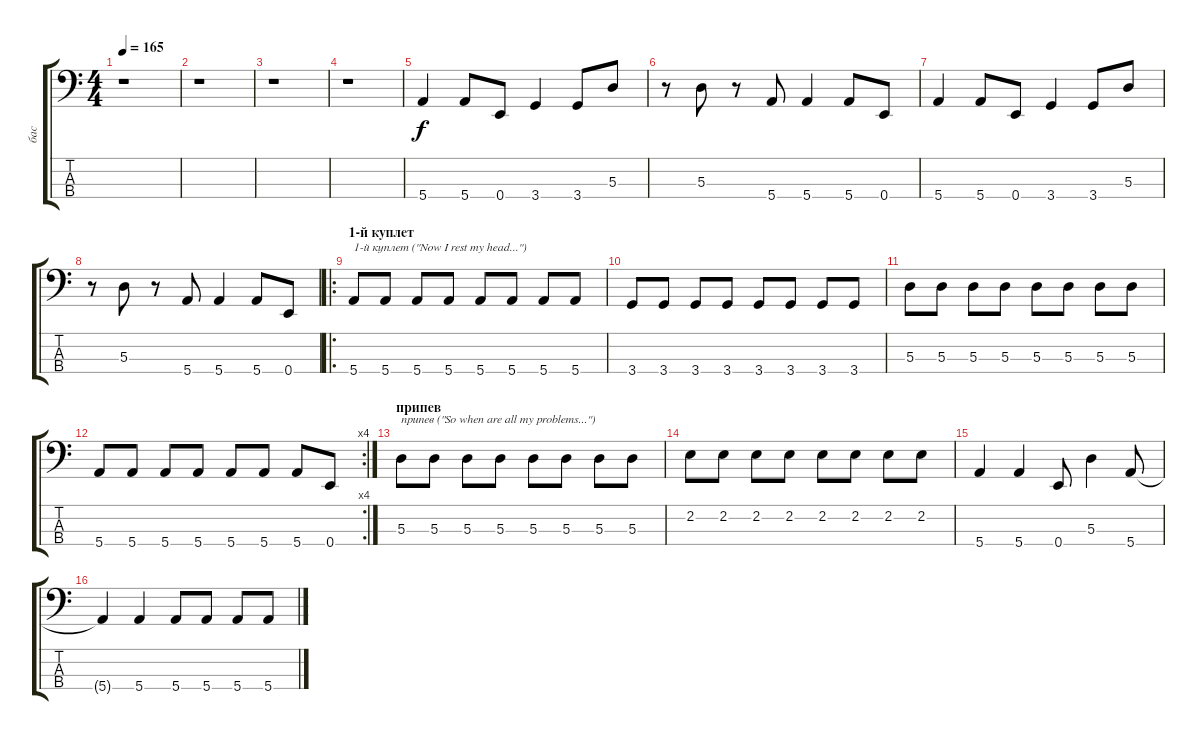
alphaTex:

\track ("бас" "бас") {instrument electricbasspick}
\staff {score tabs}
\tuning (G2 D2 A1 E1) {hide}
\ts (4 4)
\tempo 165
\clef f4
\ks c
r.1{dy f instrument electricbasspick} |
r.1 |
r.1 |
r.1 |
5.4.4 5.4.8 0.4.8 3.4.4 3.4.8 5.3.8 |
r.8 5.3.8 r.8 5.4.8 5.4.4 5.4.8 0.4.8 |
5.4.4 5.4.8 0.4.8 3.4.4 3.4.8 5.3.8 |
r.8 5.3.8 r.8 5.4.8 5.4.4 5.4.8 0.4.8 |
\ro
\section ("" "1-й куплет")
5.4.8{txt "1-й куплет (\"Now I rest my head...\") "} 5.4.8 5.4.8 5.4.8 5.4.8 5.4.8 5.4.8 5.4.8 |
3.4.8 3.4.8 3.4.8 3.4.8 3.4.8 3.4.8 3.4.8 3.4.8 |
5.3.8 5.3.8 5.3.8 5.3.8 5.3.8 5.3.8 5.3.8 5.3.8 |
\rc 4
5.4.8 5.4.8 5.4.8 5.4.8 5.4.8 5.4.8 5.4.8 0.4.8 |
\section ("" "припев")
5.3.8{txt "припев (\"So when are all my problems...\")"} 5.3.8 5.3.8 5.3.8 5.3.8 5.3.8 5.3.8 5.3.8 |
2.2.8 2.2.8 2.2.8 2.2.8 2.2.8 2.2.8 2.2.8 2.2.8 |
5.4.4 5.4.4 0.4.8 5.3.4 5.4.8 |
5.4{t}.4 5.4.4 5.4.8 5.4.8 5.4.8 5.4.8
